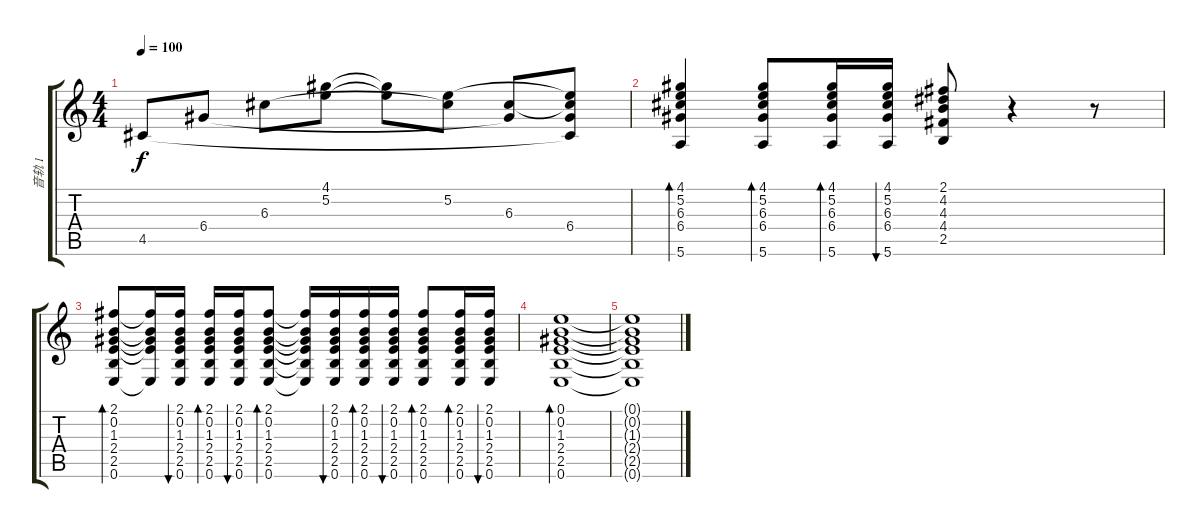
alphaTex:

\track ("音轨 1" "音轨 1") {instrument acousticguitarsteel}
\staff {score tabs}
\tuning (E4 B3 G3 D3 A2 E2) {hide}
\ts (4 4)
\tempo 100
\clef g2
\ks c
4.5.8{dy f} 6.4.8 6.3.8 (4.1 5.2).8 (4.1{t} 5.2{t}).8 (5.2 6.3{t}).8 (6.3 6.4{t}).8 (5.2{t} 6.3{t} 6.4 4.5{t}).8 |
(4.1 5.2 6.3 6.4 5.6).4{bd 30} (4.1 5.2 6.3 6.4 5.6).8{bd 30} (4.1 5.2 6.3 6.4 5.6).16{bd 30} (4.1 5.2 6.3 6.4 5.6).16{bu 30} (2.1 4.2 4.3 4.4 2.5).8 r.4 r.8 |
(2.1 0.2 1.3 2.4 2.5 0.6).8{bd 30} (2.1{t} 0.2{t} 1.3{t} 2.4{t} 0.6{t}).16 (2.1 0.2 1.3 2.4 2.5 0.6).16{bu 30} (2.1 0.2 1.3 2.4 2.5 0.6).16{bd 30} (2.1 0.2 1.3 2.4 2.5 0.6).16{bu 30} (2.1 0.2 1.3 2.4 2.5 0.6).8{bd 30} (2.1{t} 0.2{t} 1.3{t} 2.4{t} 2.5{t} 0.6{t}).16 (2.1 0.2 1.3 2.4 2.5 0.6).16{bu 30} (2.1 0.2 1.3 2.4 2.5 0.6).16{bd 30} (2.1 0.2 1.3 2.4 2.5 0.6).16{bu 30} (2.1 0.2 1.3 2.4 2.5 0.6).8{bd 30} (2.1 0.2 1.3 2.4 2.5 0.6).16{bd 30} (2.1 0.2 1.3 2.4 2.5 0.6).16{bu 30} |
(0.1 0.2 1.3 2.4 2.5 0.6).1{bd 30} |
(0.1{t} 0.2{t} 1.3{t} 2.4{t} 2.5{t} 0.6{t}).1
